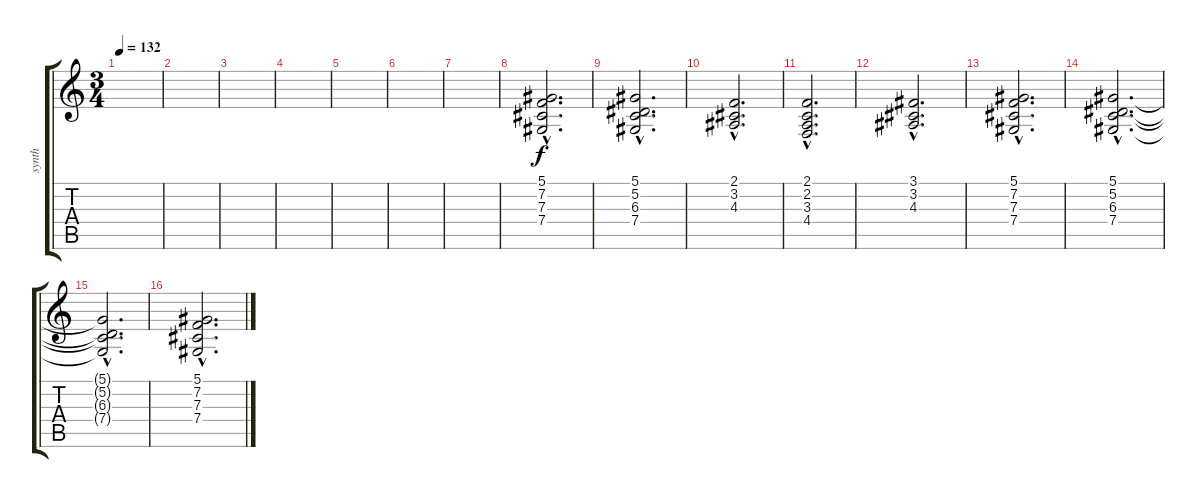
\track ("synth" "synth") {instrument stringensemble1}
\staff {score tabs}
\tuning (Eb4 Bb3 Gb3 Db3 Ab2 Eb2) {hide}
\ts (3 4)
\tempo 132
\clef g2
\ks c
|
|
|
|
|
|
|
(5.1{hac} 7.2{hac} 7.3{hac} 7.4{hac}).2{d} |
(5.1{hac} 5.2{hac} 6.3{hac} 7.4{hac}).2{d} |
(2.1{hac} 3.2{hac} 4.3{hac}).2{d} |
(2.1{hac} 2.2{hac} 3.3{hac} 4.4{hac}).2{d} |
(3.1{hac} 3.2{hac} 4.3{hac}).2{d} |
(5.1{hac} 7.2{hac} 7.3{hac} 7.4{hac}).2{d} |
(5.1{hac} 5.2{hac} 6.3{hac} 7.4{hac}).2{d} |
(5.1{hac t} 5.2{hac t} 6.3{hac t} 7.4{hac t}).2{d} |
(5.1{hac} 7.2{hac} 7.3{hac} 7.4{hac}).2{d}
